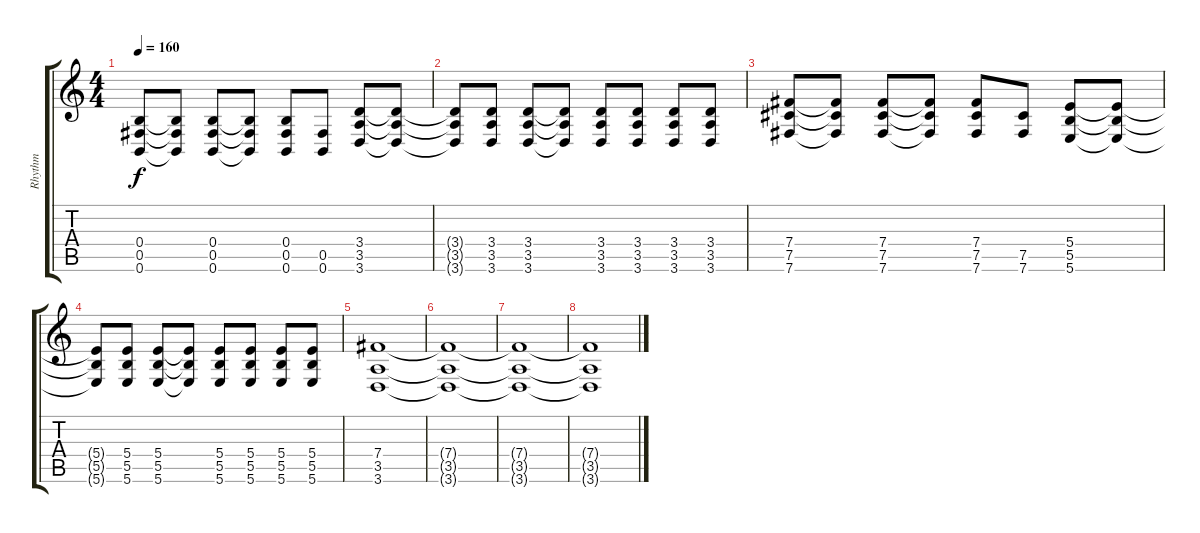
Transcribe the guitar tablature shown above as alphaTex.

\track ("Rhythm" "Rhythm") {instrument distortionguitar}
\staff {score tabs}
\tuning (Db4 Ab3 E3 B2 Gb2 B1) {hide}
\ts (4 4)
\tempo 160
\clef g2
\ks c
(0.4 0.5 0.6).8{dy f} (0.4{t} 0.5{t} 0.6{t}).8 (0.4 0.5 0.6).8 (0.4{t} 0.5{t} 0.6{t}).8 (0.4 0.5 0.6).8 (0.5 0.6).8 (3.4 3.5 3.6).8 (3.4{t} 3.5{t} 3.6{t}).8 |
(3.4{t} 3.5{t} 3.6{t}).8 (3.4 3.5 3.6).8 (3.4 3.5 3.6).8 (3.4{t} 3.5{t} 3.6{t}).8 (3.4 3.5 3.6).8 (3.4 3.5 3.6).8 (3.4 3.5 3.6).8 (3.4 3.5 3.6).8 |
(7.4 7.5 7.6).8 (7.4{t} 7.5{t} 7.6{t}).8 (7.4 7.5 7.6).8 (7.4{t} 7.5{t} 7.6{t}).8 (7.4 7.5 7.6).8 (7.5 7.6).8 (5.4 5.5 5.6).8 (5.4{t} 5.5{t} 5.6{t}).8 |
(5.4{t} 5.5{t} 5.6{t}).8 (5.4 5.5 5.6).8 (5.4 5.5 5.6).8 (5.4{t} 5.5{t} 5.6{t}).8 (5.4 5.5 5.6).8 (5.4 5.5 5.6).8 (5.4 5.5 5.6).8 (5.4 5.5 5.6).8 |
(7.4 3.5 3.6).1 |
(7.4{t} 3.5{t} 3.6{t}).1 |
(7.4{t} 3.5{t} 3.6{t}).1 |
(7.4{t} 3.5{t} 3.6{t}).1
